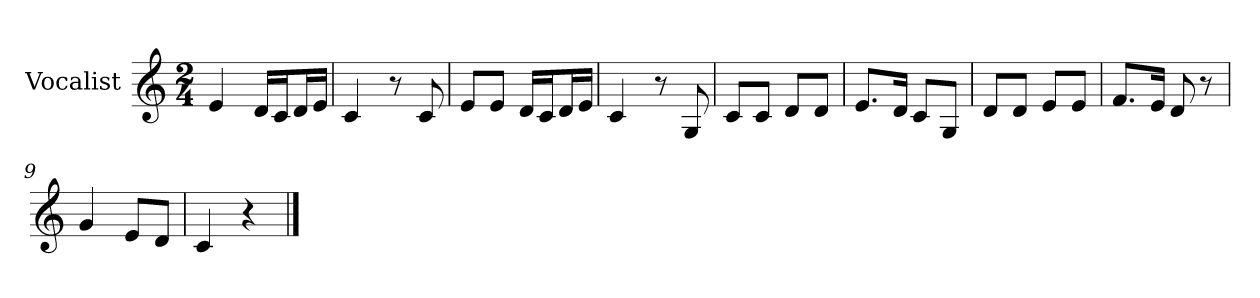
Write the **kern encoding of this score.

**kern
*part1
*staff1
*I"Vocalist
*k[]
*C:
*M2/4
=1
4e
16dLL
16cJ
16dL
16eJJ
=2
4c
8r
8c
=3
8eL
8eJ
16dLL
16cJ
16dL
16eJJ
=4
4c
8r
8G
=5
8cL
8cJ
8dL
8dJ
=6
8.eL
16dJk
8cL
8GJ
=7
8dL
8dJ
8eL
8eJ
=8
8.fL
16eJk
8d
8r
=9
4g
8eL
8dJ
=10
4c
4r
==
*-
